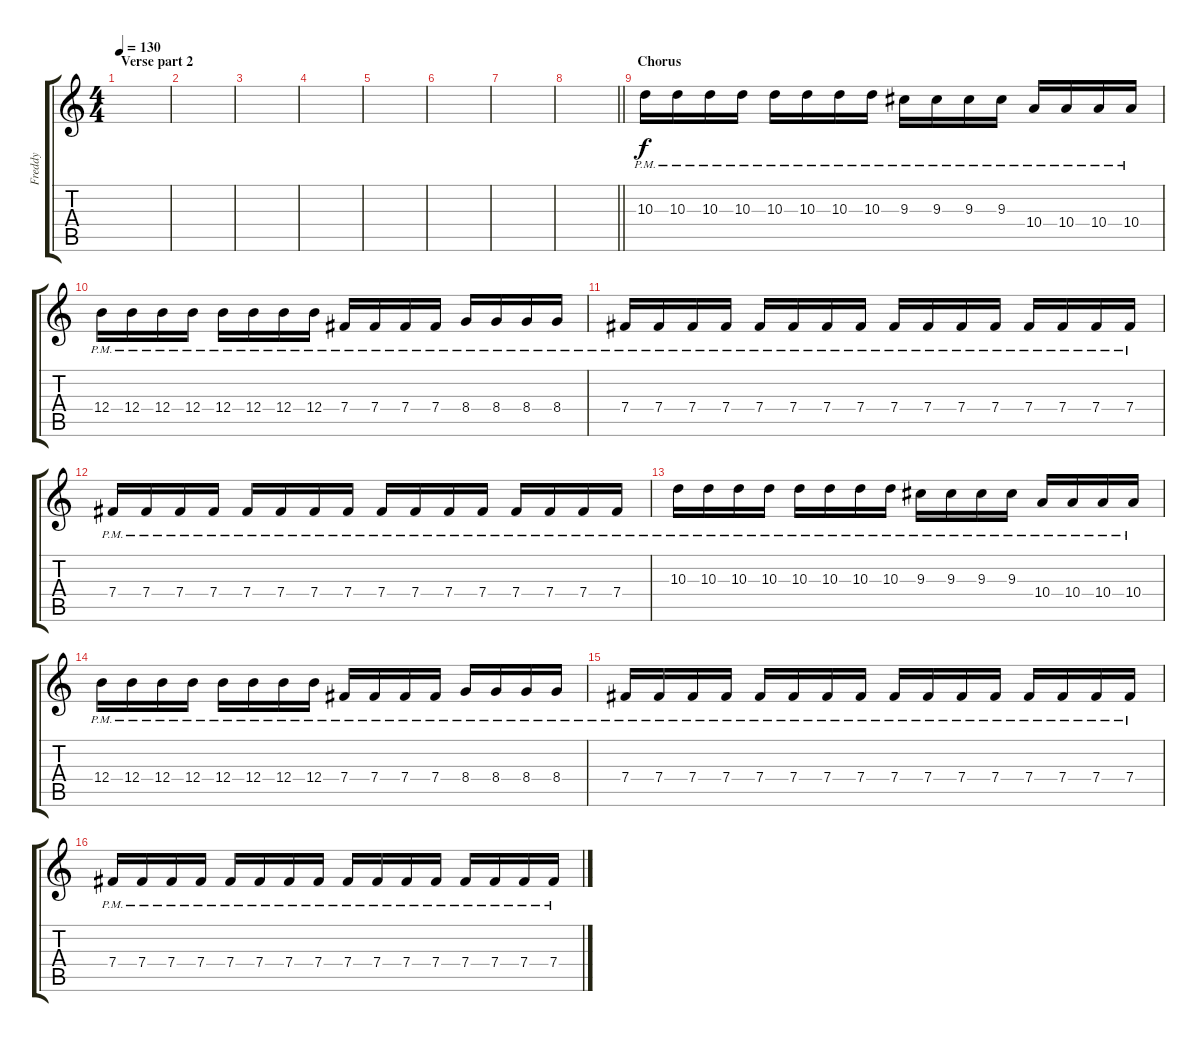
\track ("Freddy" "Freddy") {instrument overdrivenguitar}
\staff {score tabs}
\tuning (Db4 Ab3 E3 B2 Gb2 B1) {hide}
\ts (4 4)
\section ("" "Verse part 2")
\tempo 130
\clef g2
\ks c
|
|
|
|
|
|
|
\barLineRight lightlight
|
\section ("" "Chorus")
10.3{pm}.16 10.3{pm}.16 10.3{pm}.16 10.3{pm}.16 10.3{pm}.16 10.3{pm}.16 10.3{pm}.16 10.3{pm}.16 9.3{pm}.16 9.3{pm}.16 9.3{pm}.16 9.3{pm}.16 10.4{pm}.16 10.4{pm}.16 10.4{pm}.16 10.4{pm}.16 |
12.4{pm}.16 12.4{pm}.16 12.4{pm}.16 12.4{pm}.16 12.4{pm}.16 12.4{pm}.16 12.4{pm}.16 12.4{pm}.16 7.4{pm}.16 7.4{pm}.16 7.4{pm}.16 7.4{pm}.16 8.4{pm}.16 8.4{pm}.16 8.4{pm}.16 8.4{pm}.16 |
7.4{pm}.16 7.4{pm}.16 7.4{pm}.16 7.4{pm}.16 7.4{pm}.16 7.4{pm}.16 7.4{pm}.16 7.4{pm}.16 7.4{pm}.16 7.4{pm}.16 7.4{pm}.16 7.4{pm}.16 7.4{pm}.16 7.4{pm}.16 7.4{pm}.16 7.4{pm}.16 |
7.4{pm}.16 7.4{pm}.16 7.4{pm}.16 7.4{pm}.16 7.4{pm}.16 7.4{pm}.16 7.4{pm}.16 7.4{pm}.16 7.4{pm}.16 7.4{pm}.16 7.4{pm}.16 7.4{pm}.16 7.4{pm}.16 7.4{pm}.16 7.4{pm}.16 7.4{pm}.16 |
10.3{pm}.16 10.3{pm}.16 10.3{pm}.16 10.3{pm}.16 10.3{pm}.16 10.3{pm}.16 10.3{pm}.16 10.3{pm}.16 9.3{pm}.16 9.3{pm}.16 9.3{pm}.16 9.3{pm}.16 10.4{pm}.16 10.4{pm}.16 10.4{pm}.16 10.4{pm}.16 |
12.4{pm}.16 12.4{pm}.16 12.4{pm}.16 12.4{pm}.16 12.4{pm}.16 12.4{pm}.16 12.4{pm}.16 12.4{pm}.16 7.4{pm}.16 7.4{pm}.16 7.4{pm}.16 7.4{pm}.16 8.4{pm}.16 8.4{pm}.16 8.4{pm}.16 8.4{pm}.16 |
7.4{pm}.16 7.4{pm}.16 7.4{pm}.16 7.4{pm}.16 7.4{pm}.16 7.4{pm}.16 7.4{pm}.16 7.4{pm}.16 7.4{pm}.16 7.4{pm}.16 7.4{pm}.16 7.4{pm}.16 7.4{pm}.16 7.4{pm}.16 7.4{pm}.16 7.4{pm}.16 |
7.4{pm}.16 7.4{pm}.16 7.4{pm}.16 7.4{pm}.16 7.4{pm}.16 7.4{pm}.16 7.4{pm}.16 7.4{pm}.16 7.4{pm}.16 7.4{pm}.16 7.4{pm}.16 7.4{pm}.16 7.4{pm}.16 7.4{pm}.16 7.4{pm}.16 7.4{pm}.16
